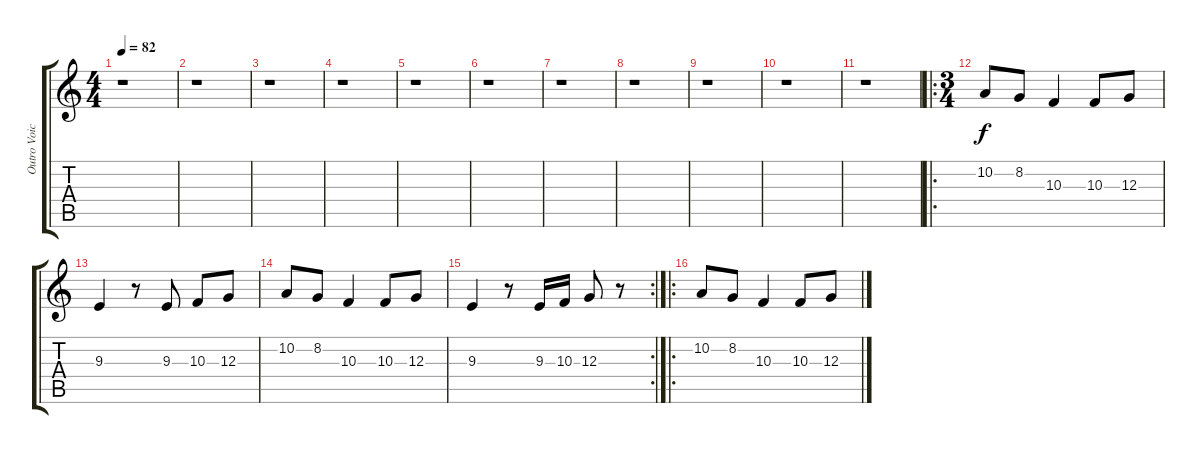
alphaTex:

\track ("Outro Voice 1" "Outro Voic") {instrument flute}
\staff {score tabs}
\tuning (E4 B3 G3 D3 A2 E2) {hide}
\ts (4 4)
\tempo 82
\clef g2
\ks c
r.1{dy f} |
r.1 |
r.1 |
r.1 |
r.1 |
r.1 |
r.1 |
r.1 |
r.1 |
r.1 |
r.1 |
\ro
\ts (3 4)
10.2.8 8.2.8 10.3.4 10.3.8 12.3.8 |
9.3.4 r.8 9.3.8 10.3.8 12.3.8 |
10.2.8 8.2.8 10.3.4 10.3.8 12.3.8 |
\rc 2
9.3.4 r.8 9.3.16 10.3.16 12.3.8 r.8 |
\ro
10.2.8 8.2.8 10.3.4 10.3.8 12.3.8
